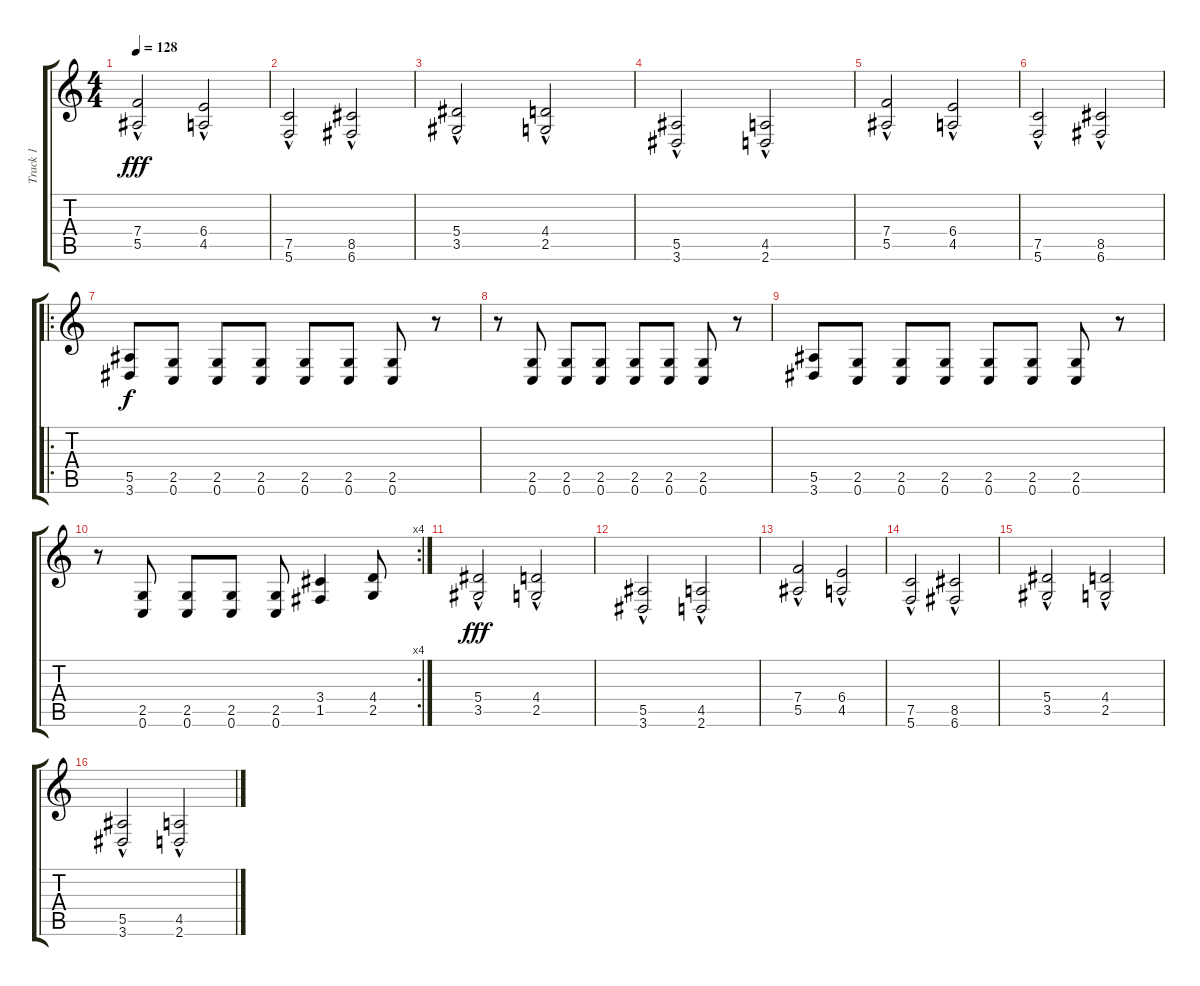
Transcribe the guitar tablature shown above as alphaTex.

\track ("Track 1" "Track 1") {instrument distortionguitar}
\staff {score tabs}
\tuning (C4 G3 Eb3 Bb2 F2 C2) {hide}
\ts (4 4)
\tempo 128
\clef g2
\ks c
(7.4{hac} 5.5{hac}).2{dy fff} (6.4{hac} 4.5{hac}).2 |
(7.5{hac} 5.6{hac}).2 (8.5{hac} 6.6{hac}).2 |
(5.4{hac} 3.5{hac}).2 (4.4{hac} 2.5{hac}).2 |
(5.5{hac} 3.6{hac}).2 (4.5{hac} 2.6{hac}).2 |
(7.4{hac} 5.5{hac}).2 (6.4{hac} 4.5{hac}).2 |
(7.5{hac} 5.6{hac}).2 (8.5{hac} 6.6{hac}).2 |
\ro
(5.5 3.6).8{dy f} (2.5 0.6).8 (2.5 0.6).8 (2.5 0.6).8 (2.5 0.6).8 (2.5 0.6).8 (2.5 0.6).8 r.8 |
r.8 (2.5 0.6).8 (2.5 0.6).8 (2.5 0.6).8 (2.5 0.6).8 (2.5 0.6).8 (2.5 0.6).8 r.8 |
(5.5 3.6).8 (2.5 0.6).8 (2.5 0.6).8 (2.5 0.6).8 (2.5 0.6).8 (2.5 0.6).8 (2.5 0.6).8 r.8 |
\rc 4
r.8 (2.5 0.6).8 (2.5 0.6).8 (2.5 0.6).8 (2.5 0.6).8 (3.4 1.5).4 (4.4 2.5).8 |
(5.4{hac} 3.5{hac}).2{dy fff} (4.4{hac} 2.5{hac}).2 |
(5.5{hac} 3.6{hac}).2 (4.5{hac} 2.6{hac}).2 |
(7.4{hac} 5.5{hac}).2 (6.4{hac} 4.5{hac}).2 |
(7.5{hac} 5.6{hac}).2 (8.5{hac} 6.6{hac}).2 |
(5.4{hac} 3.5{hac}).2 (4.4{hac} 2.5{hac}).2 |
(5.5{hac} 3.6{hac}).2 (4.5{hac} 2.6{hac}).2
